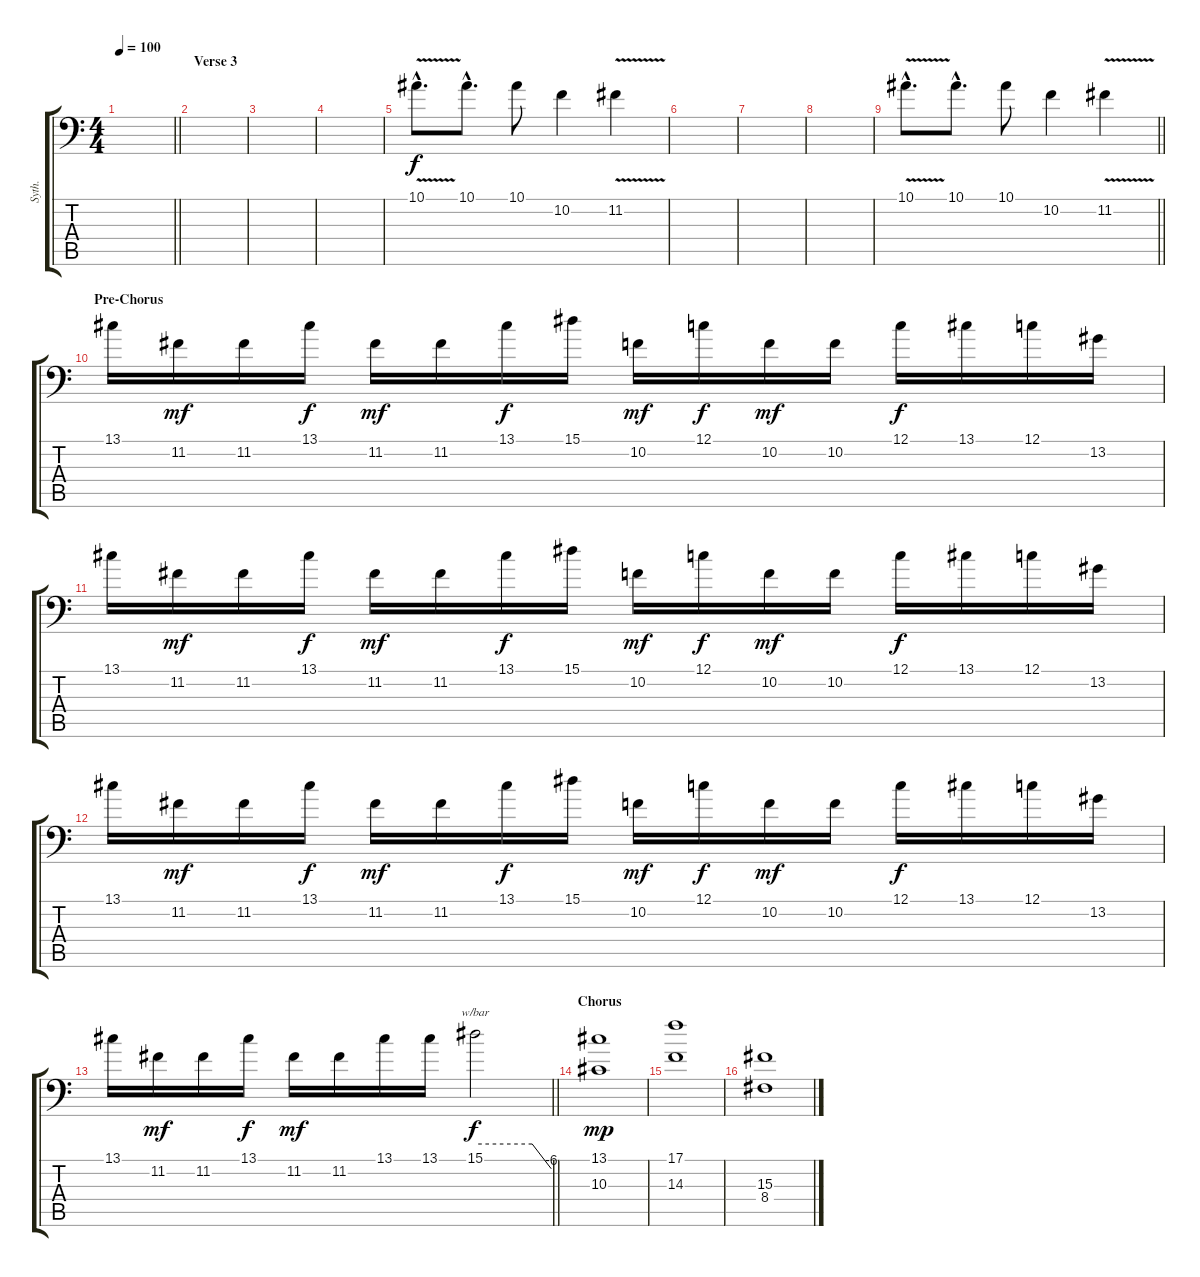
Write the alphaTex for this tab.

\track ("Syth." "Syth.") {instrument pad3polysynth}
\staff {score tabs}
\tuning (C4 G3 Eb3 Bb2 Bb1 Bb0 Bb-1) {hide}
\ts (4 4)
\tempo 100
\clef f4
\barLineRight lightlight
\ks c
|
\section ("" "Verse 3")
|
|
|
10.1{v hac}.8{d dy f} 10.1{hac}.8{d} 10.1.8 10.2.4 11.2{v}.4 |
|
|
|
\barLineRight lightlight
10.1{v hac}.8{d} 10.1{hac}.8{d} 10.1.8 10.2.4 11.2{v}.4 |
\section ("" "Pre-Chorus")
13.1.16{volume 0} 11.2.16{dy mf volume 11} 11.2.16 13.1.16{dy f} 11.2.16{dy mf} 11.2.16 13.1.16{dy f} 15.1.16 10.2.16{dy mf} 12.1.16{dy f} 10.2.16{dy mf} 10.2.16 12.1.16{dy f} 13.1.16 12.1.16 13.2.16 |
13.1.16 11.2.16{dy mf} 11.2.16 13.1.16{dy f} 11.2.16{dy mf} 11.2.16 13.1.16{dy f} 15.1.16 10.2.16{dy mf} 12.1.16{dy f} 10.2.16{dy mf} 10.2.16 12.1.16{dy f} 13.1.16 12.1.16 13.2.16 |
13.1.16 11.2.16{dy mf} 11.2.16 13.1.16{dy f} 11.2.16{dy mf} 11.2.16 13.1.16{dy f} 15.1.16 10.2.16{dy mf} 12.1.16{dy f} 10.2.16{dy mf} 10.2.16 12.1.16{dy f} 13.1.16 12.1.16 13.2.16 |
\barLineRight lightlight
13.1.16 11.2.16{dy mf} 11.2.16 13.1.16{dy f} 11.2.16{dy mf} 11.2.16 13.1.16 13.1.16 15.1.2{tbe (custom default 0 0 45 0 60 -24) dy f} |
\section ("" "Chorus")
(13.1 10.3).1{dy mp} |
(17.1 14.3).1 |
(15.3 8.4).1
